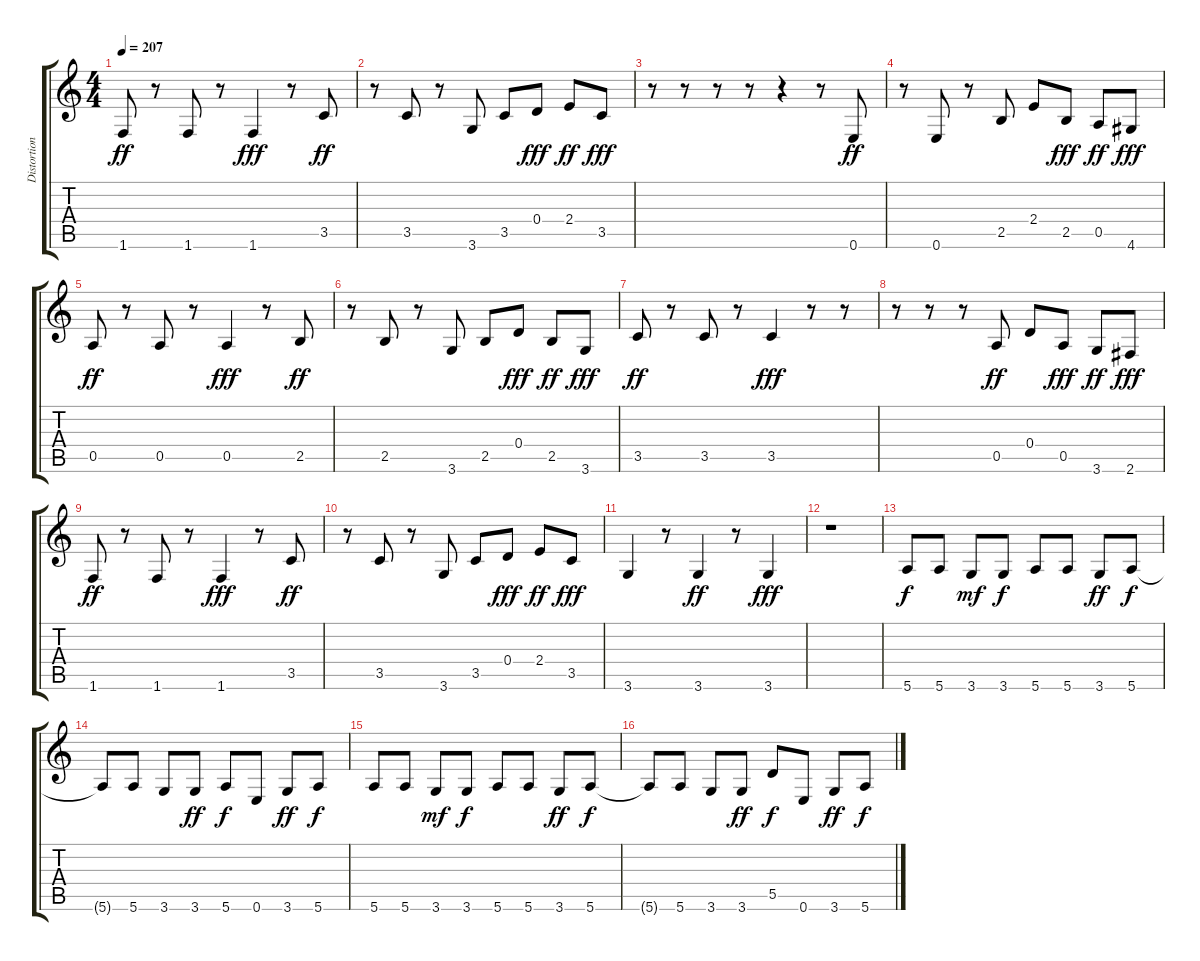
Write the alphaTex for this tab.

\track ("Distortion Guitar" "Distortion") {instrument distortionguitar}
\staff {score tabs}
\tuning (E4 B3 G3 D3 A2 E2) {hide}
\ts (4 4)
\tempo 207
\clef g2
\ks c
1.6.8{dy ff} r.8 1.6.8 r.8 1.6.4{dy fff} r.8 3.5.8{dy ff} |
r.8 3.5.8 r.8 3.6.8 3.5.8 0.4.8{dy fff} 2.4.8{dy ff} 3.5.8{dy fff} |
r.8 r.8 r.8 r.8 r.4 r.8 0.6.8{dy ff} |
r.8 0.6.8 r.8 2.5.8 2.4.8 2.5.8{dy fff} 0.5.8{dy ff} 4.6.8{dy fff} |
0.5.8{dy ff} r.8 0.5.8 r.8 0.5.4{dy fff} r.8 2.5.8{dy ff} |
r.8 2.5.8 r.8 3.6.8 2.5.8 0.4.8{dy fff} 2.5.8{dy ff} 3.6.8{dy fff} |
3.5.8{dy ff} r.8 3.5.8 r.8 3.5.4{dy fff} r.8 r.8 |
r.8 r.8 r.8 0.5.8{dy ff} 0.4.8 0.5.8{dy fff} 3.6.8{dy ff} 2.6.8{dy fff} |
1.6.8{dy ff} r.8 1.6.8 r.8 1.6.4{dy fff} r.8 3.5.8{dy ff} |
r.8 3.5.8 r.8 3.6.8 3.5.8 0.4.8{dy fff} 2.4.8{dy ff} 3.5.8{dy fff} |
3.6.4 r.8 3.6.4{dy ff} r.8 3.6.4{dy fff} |
r.1 |
5.6.8{dy f} 5.6.8 3.6.8{dy mf} 3.6.8{dy f} 5.6.8 5.6.8 3.6.8{dy ff} 5.6.8{dy f} |
5.6{t}.8 5.6.8 3.6.8 3.6.8{dy ff} 5.6.8{dy f} 0.6.8 3.6.8{dy ff} 5.6.8{dy f} |
5.6.8 5.6.8 3.6.8{dy mf} 3.6.8{dy f} 5.6.8 5.6.8 3.6.8{dy ff} 5.6.8{dy f} |
5.6{t}.8 5.6.8 3.6.8 3.6.8{dy ff} 5.5.8{dy f} 0.6.8 3.6.8{dy ff} 5.6.8{dy f}
